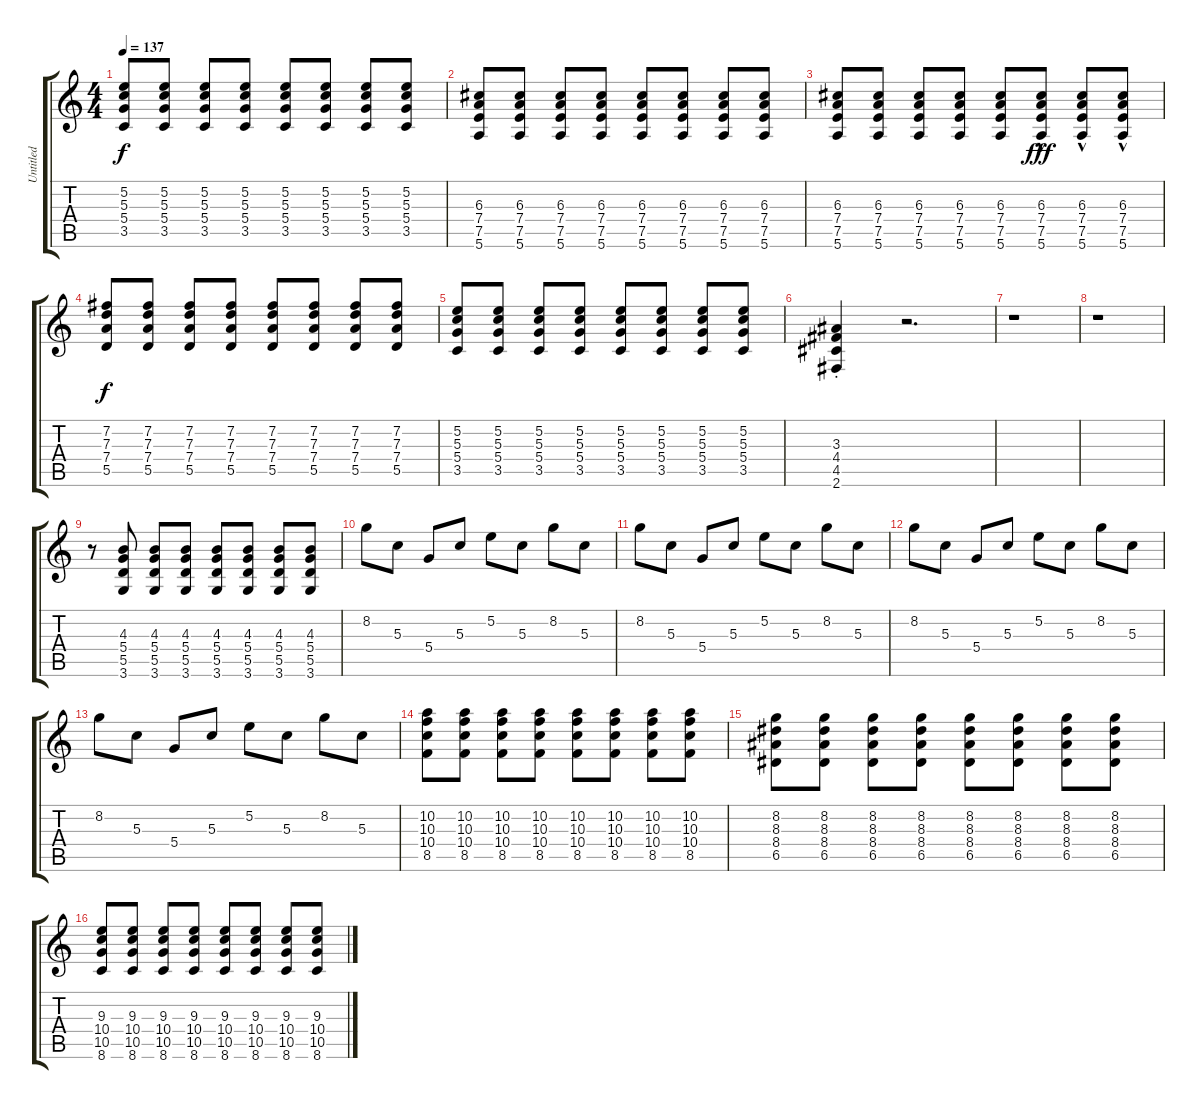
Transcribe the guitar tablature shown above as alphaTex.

\track ("Untitled" "Untitled") {instrument electricguitarjazz}
\staff {score tabs}
\tuning (E4 B3 G3 D3 A2 E2) {hide}
\ts (4 4)
\tempo 137
\clef g2
\ks c
(5.2 5.3 5.4 3.5).8{dy f} (5.2 5.3 5.4 3.5).8 (5.2 5.3 5.4 3.5).8 (5.2 5.3 5.4 3.5).8 (5.2 5.3 5.4 3.5).8 (5.2 5.3 5.4 3.5).8 (5.2 5.3 5.4 3.5).8 (5.2 5.3 5.4 3.5).8 |
(6.3 7.4 7.5 5.6).8 (6.3 7.4 7.5 5.6).8 (6.3 7.4 7.5 5.6).8 (6.3 7.4 7.5 5.6).8 (6.3 7.4 7.5 5.6).8 (6.3 7.4 7.5 5.6).8 (6.3 7.4 7.5 5.6).8 (6.3 7.4 7.5 5.6).8 |
(6.3 7.4 7.5 5.6).8 (6.3 7.4 7.5 5.6).8 (6.3 7.4 7.5 5.6).8 (6.3 7.4 7.5 5.6).8 (6.3 7.4 7.5 5.6).8 (6.3{hac} 7.4{hac} 7.5{hac} 5.6{hac}).8{dy fff} (6.3{hac} 7.4{hac} 7.5{hac} 5.6{hac}).8 (6.3{hac} 7.4{hac} 7.5{hac} 5.6{hac}).8 |
(7.2 7.3 7.4 5.5).8{dy f} (7.2 7.3 7.4 5.5).8 (7.2 7.3 7.4 5.5).8 (7.2 7.3 7.4 5.5).8 (7.2 7.3 7.4 5.5).8 (7.2 7.3 7.4 5.5).8 (7.2 7.3 7.4 5.5).8 (7.2 7.3 7.4 5.5).8 |
(5.2 5.3 5.4 3.5).8 (5.2 5.3 5.4 3.5).8 (5.2 5.3 5.4 3.5).8 (5.2 5.3 5.4 3.5).8 (5.2 5.3 5.4 3.5).8 (5.2 5.3 5.4 3.5).8 (5.2 5.3 5.4 3.5).8 (5.2 5.3 5.4 3.5).8 |
(3.3{st} 4.4{st} 4.5{st} 2.6{st}).4 r.2{d} |
r.1 |
r.1 |
r.8 (4.3 5.4 5.5 3.6).8 (4.3 5.4 5.5 3.6).8 (4.3 5.4 5.5 3.6).8 (4.3 5.4 5.5 3.6).8 (4.3 5.4 5.5 3.6).8 (4.3 5.4 5.5 3.6).8 (4.3 5.4 5.5 3.6).8 |
8.2.8 5.3.8 5.4.8 5.3.8 5.2.8 5.3.8 8.2.8 5.3.8 |
8.2.8 5.3.8 5.4.8 5.3.8 5.2.8 5.3.8 8.2.8 5.3.8 |
8.2.8 5.3.8 5.4.8 5.3.8 5.2.8 5.3.8 8.2.8 5.3.8 |
8.2.8 5.3.8 5.4.8 5.3.8 5.2.8 5.3.8 8.2.8 5.3.8 |
(10.2 10.3 10.4 8.5).8 (10.2 10.3 10.4 8.5).8 (10.2 10.3 10.4 8.5).8 (10.2 10.3 10.4 8.5).8 (10.2 10.3 10.4 8.5).8 (10.2 10.3 10.4 8.5).8 (10.2 10.3 10.4 8.5).8 (10.2 10.3 10.4 8.5).8 |
(8.2 8.3 8.4 6.5).8 (8.2 8.3 8.4 6.5).8 (8.2 8.3 8.4 6.5).8 (8.2 8.3 8.4 6.5).8 (8.2 8.3 8.4 6.5).8 (8.2 8.3 8.4 6.5).8 (8.2 8.3 8.4 6.5).8 (8.2 8.3 8.4 6.5).8 |
(9.3 10.4 10.5 8.6).8 (9.3 10.4 10.5 8.6).8 (9.3 10.4 10.5 8.6).8 (9.3 10.4 10.5 8.6).8 (9.3 10.4 10.5 8.6).8 (9.3 10.4 10.5 8.6).8 (9.3 10.4 10.5 8.6).8 (9.3 10.4 10.5 8.6).8
